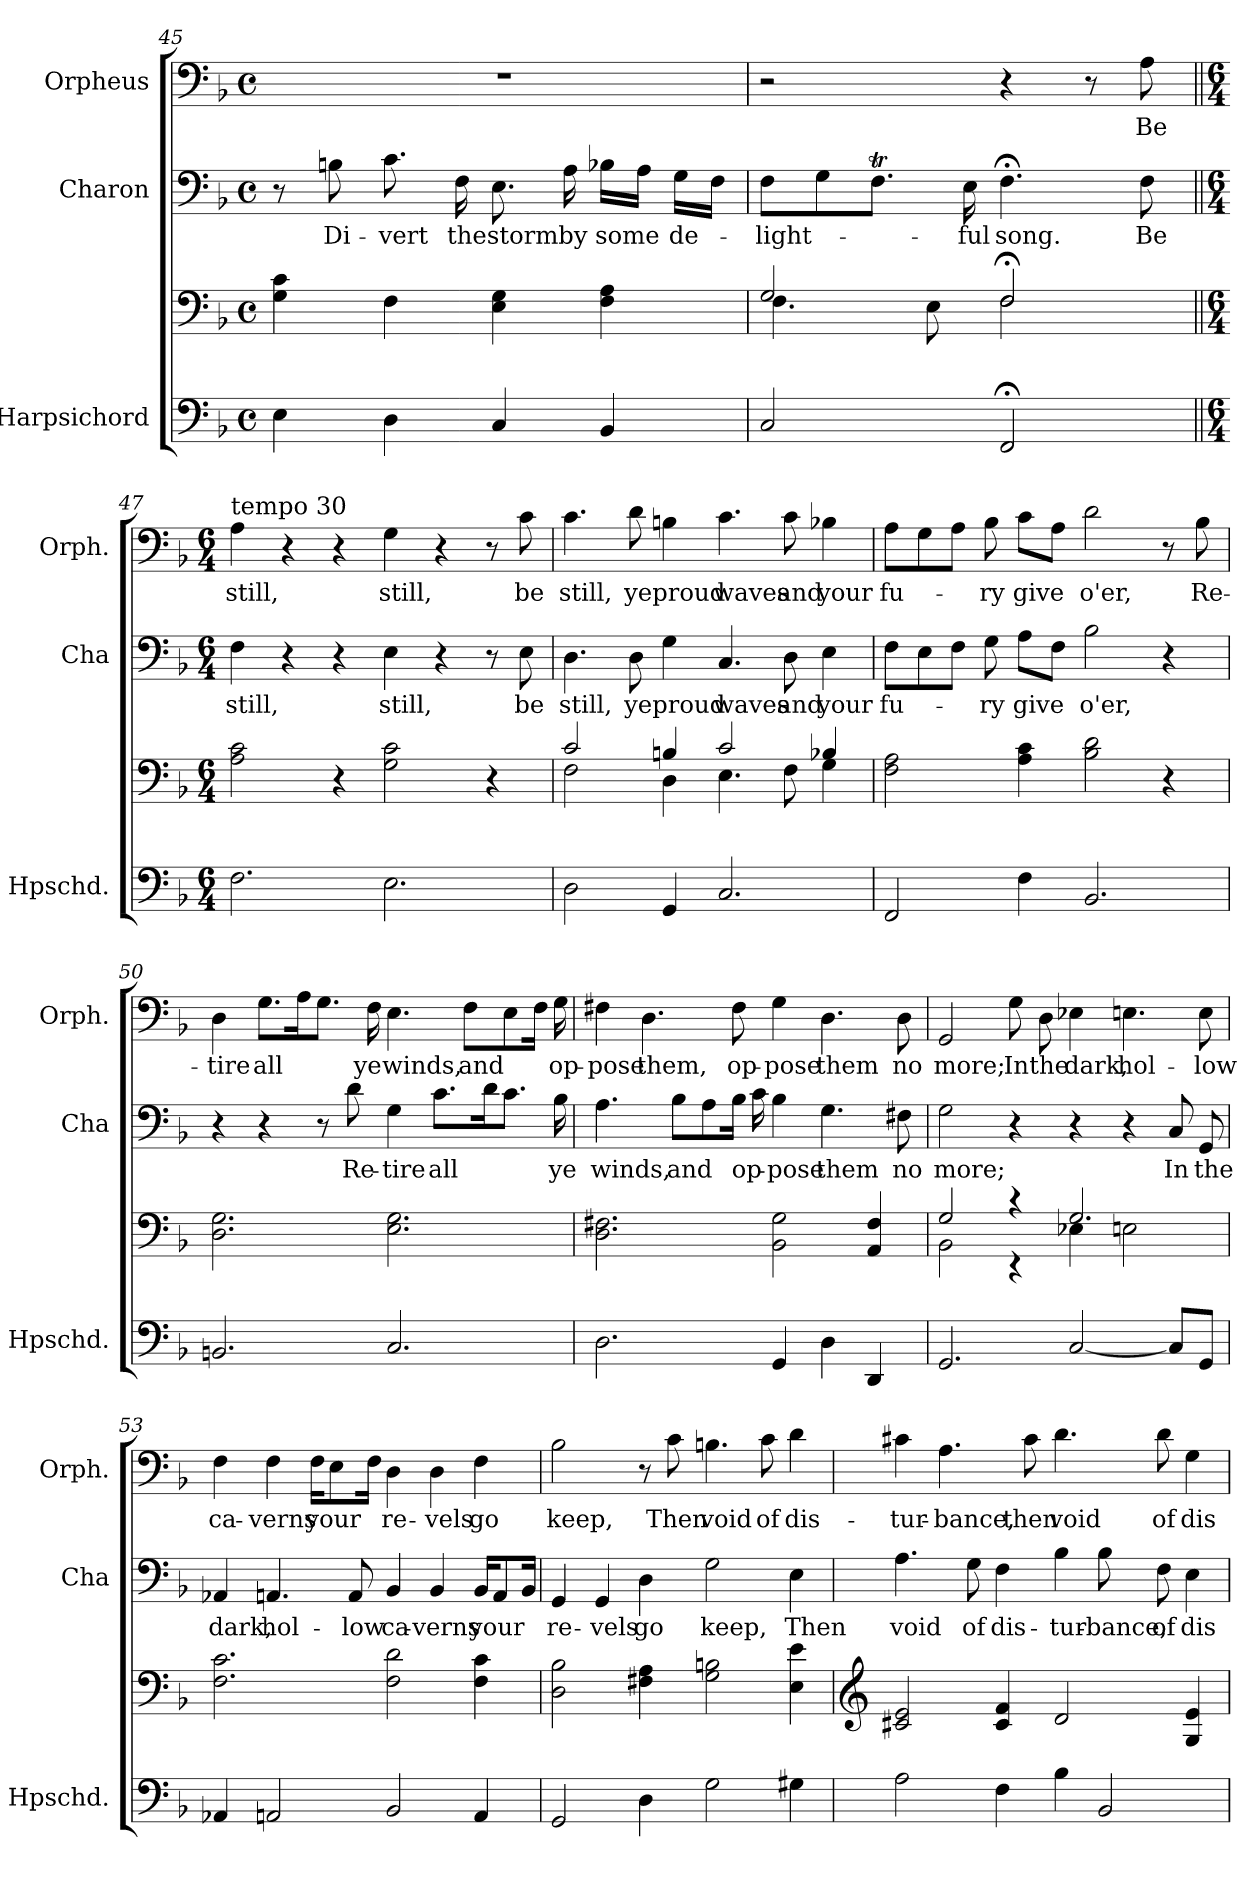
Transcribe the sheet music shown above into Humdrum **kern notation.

**kern	**kern	**kern	**text	**kern	**text
*part3	*part3	*part2	*part2	*part1	*part1
*staff4	*staff3	*staff2	*staff2	*staff1	*staff1
*I"Harpsichord	*	*I"Charon	*	*I"Orpheus	*
*I'Hpschd.	*	*I'Cha	*	*I'Orph.	*
!!LO:LB:g=z
*clefF4	*clefF4	*clefF4	*	*clefF4	*
*k[b-]	*k[b-]	*k[b-]	*	*k[b-]	*
*F:	*F:	*F:	*	*F:	*
*M4/4	*M4/4	*M4/4	*	*M4/4	*
*met(c)	*met(c)	*met(c)	*	*met(c)	*
=45	=45	=45	=45	=45	=45
4E\	4G\ 4c\	8r	.	1r	.
!	!	!	!LO:LY:b	!	!
.	.	8Bn\	Di-	.	.
!	!	!	!LO:LY:b	!	!
4D\	4F\	8.c\	-vert	.	.
!	!	!	!LO:LY:b	!	!
.	.	16F\	the	.	.
!	!	!	!LO:LY:b	!	!
4C/	4E\ 4G\	8.E\	storm	.	.
!	!	!	!LO:LY:b	!	!
.	.	16A\	by	.	.
!	!	!	!LO:LY:b	!	!
4BB-/	4F\ 4A\	16B-X\LL	some	.	.
.	.	16A\JJ	.	.	.
!	!	!	!LO:LY:b	!	!
.	.	16G\LL	de-	.	.
.	.	16F\JJ	.	.	.
=46	=46	=46	=46	=46	=46
*	*^	*	*	*	*
!	!	!	!	!LO:LY:b	!	!
2C/	2G/	4.F\	8F\L	-light-	2r	.
.	.	.	8G\	.	.	.
.	.	.	8.FT\J	.	.	.
.	.	8E\	.	.	.	.
!	!	!	!	!LO:LY:b	!	!
.	.	.	16E\	-ful	.	.
!	!	!	!	!LO:LY:b	!	!
2FF;</	2F;</	2F\	4.F;<\	song.	4r	.
.	.	.	.	.	8r	.
!	!	!	!	!LO:LY:b	!	!LO:LY:b
.	.	.	8F\	Be	8A\	Be
*	*v	*v	*	*	*	*
=47||	=47||	=47||	=47||	=47||	=47||
*M6/4	*M6/4	*M6/4	*	*M6/4	*
!	!	!	!	!LO:TX:a:t=tempo 30	!
!	!	!	!LO:LY:b	!	!LO:LY:b
2.F\	2A\ 2c\	4F\	still,	4A\	still,
.	.	4r	.	4r	.
.	4r	4r	.	4r	.
!	!	!	!LO:LY:b	!	!LO:LY:b
2.E\	2G\ 2c\	4E\	still,	4G\	still,
.	.	4r	.	4r	.
.	4r	8r	.	8r	.
!	!	!	!LO:LY:b	!	!LO:LY:b
.	.	8E\	be	8c\	be
!!LO:LB:g=z
=48	=48	=48	=48	=48	=48
*	*^	*	*	*	*
!	!	!	!	!LO:LY:b	!	!LO:LY:b
2D\	2c/	2F\	4.D\	still,	4.c\	still,
!	!	!	!	!LO:LY:b	!	!LO:LY:b
.	.	.	8D\	ye	8d\	ye
!	!	!	!	!LO:LY:b	!	!LO:LY:b
4GG/	4Bn/	4D\	4G\	proud	4Bn\	proud
!	!	!	!	!LO:LY:b	!	!LO:LY:b
2.C/	2c/	4.E\	4.C/	waves	4.c\	waves
!	!	!	!	!LO:LY:b	!	!LO:LY:b
.	.	8F\	8D\	and	8c\	and
!	!	!	!	!LO:LY:b	!	!LO:LY:b
.	4B-X/	4G\	4E\	your	4B-X\	your
=49	=49	=49	=49	=49	=49	=49
!	!	!	!	!LO:LY:b	!	!LO:LY:b
*	*v	*v	*	*	*	*
2FF/	2F\ 2A\	8F\L	fu-	8A\L	fu-
.	.	8E\	.	8G\	.
.	.	8F\J	.	8A\J	.
!	!	!	!LO:LY:b	!	!LO:LY:b
.	.	8G\	-ry	8B-\	-ry
!	!	!	!LO:LY:b	!	!LO:LY:b
4F\	4A\ 4c\	8A\L	give	8c\L	give
.	.	8F\J	.	8A\J	.
!	!	!	!LO:LY:b	!	!LO:LY:b
2.BB-/	2B-\ 2d\	2B-\	o'er,	2d\	o'er,
.	4r	4r	.	8r	.
!	!	!	!	!	!LO:LY:b
.	.	.	.	8B-\	Re-
=50	=50	=50	=50	=50	=50
!	!	!	!	!	!LO:LY:b
2.BBn/	2.D\ 2.G\	4r	.	4D\	-tire
!	!	!	!	!	!LO:LY:b
.	.	4r	.	8.G\L	all
.	.	.	.	16A\k	.
.	.	8r	.	8.G\J	.
!	!	!	!LO:LY:b	!	!
.	.	8d\	Re-	.	.
!	!	!	!	!	!LO:LY:b
.	.	.	.	16F\	ye
!	!	!	!LO:LY:b	!	!LO:LY:b
2.C/	2.E\ 2.G\	4G\	-tire	4.E\	winds,
!	!	!	!LO:LY:b	!	!
.	.	8.c\L	all	.	.
!	!	!	!	!	!LO:LY:b
.	.	.	.	8F\L	and
.	.	16d\k	.	.	.
.	.	8.c\J	.	8E\	.
.	.	.	.	16F\Jk	.
!	!	!	!LO:LY:b	!	!LO:LY:b
.	.	16B-\	ye	16G\	op-
!!LO:PB:g=z
=51	=51	=51	=51	=51	=51
!	!	!	!LO:LY:b	!	!LO:LY:b
2.D\	2.D\ 2.F#X\	4.A\	winds,	4F#X\	-pose
!	!	!	!	!	!LO:LY:b
.	.	.	.	4.D\	them,
!	!	!	!LO:LY:b	!	!
.	.	8B-\L	and	.	.
.	.	8A\	.	.	.
!	!	!	!	!	!LO:LY:b
.	.	16B-\Jk	.	8F#\	op-
!	!	!	!LO:LY:b	!	!
.	.	16c\	op-	.	.
!	!	!	!LO:LY:b	!	!LO:LY:b
4GG/	2BB-\ 2G\	4B-\	-pose	4G\	-pose
!	!	!	!LO:LY:b	!	!LO:LY:b
4D\	.	4.G\	them	4.D\	them
4DD/	4AA/ 4F#/	.	.	.	.
!	!	!	!LO:LY:b	!	!LO:LY:b
.	.	8F#X\	no	8D\	no
=52	=52	=52	=52	=52	=52
*	*^	*	*	*	*
!	!	!	!	!LO:LY:b	!	!LO:LY:b
2.GG/	2G/	2BB-\	2G\	more;	2GG/	more;
!	!	!	!	!	!	!LO:LY:b
.	4rc	4rEE	4r	.	8G\	In
!	!	!	!	!	!	!LO:LY:b
.	.	.	.	.	8D\	the
!	!	!	!	!	!	!LO:LY:b
[2C/	2.G/	4E-X\	4r	.	4E-X\	dark,
!	!	!	!	!	!	!LO:LY:b
.	.	2En\	4r	.	4.En\	hol-
!	!	!	!	!LO:LY:b	!	!
8C/L]	.	.	8C/	In	.	.
!	!	!	!	!LO:LY:b	!	!LO:LY:b
8GG/J	.	.	8GG/	the	8E\	-low
*	*v	*v	*	*	*	*
=53	=53	=53	=53	=53	=53
!	!	!	!LO:LY:b	!	!LO:LY:b
4AA-X/	2.F\ 2.c\	4AA-X/	dark,	4F\	ca-
!	!	!	!LO:LY:b	!	!LO:LY:b
2AAn/	.	4.AAn/	hol-	4F\	-verns
!	!	!	!	!	!LO:LY:b
.	.	.	.	16F\KL	your
.	.	.	.	8E\	.
!	!	!	!LO:LY:b	!	!
.	.	8AA/	-low	.	.
.	.	.	.	16F\Jk	.
!	!	!	!LO:LY:b	!	!LO:LY:b
2BB-/	2F\ 2d\	4BB-/	ca-	4D\	re-
!	!	!	!LO:LY:b	!	!LO:LY:b
.	.	4BB-/	-verns	4D\	-vels
!	!	!	!LO:LY:b	!	!LO:LY:b
4AA/	4F\ 4c\	16BB-/KL	your	4F\	go
.	.	8AA/	.	.	.
.	.	16BB-/Jk	.	.	.
!!LO:LB:g=z
=54	=54	=54	=54	=54	=54
!	!	!	!LO:LY:b	!	!LO:LY:b
2GG/	2D\ 2B-\	4GG/	re-	2B-\	keep,
!	!	!	!LO:LY:b	!	!
.	.	4GG/	-vels	.	.
!	!	!	!LO:LY:b	!	!
4D\	4F#X\ 4A\	4D\	go	8r	.
!	!	!	!	!	!LO:LY:b
.	.	.	.	8c\	Then
!	!	!	!LO:LY:b	!	!LO:LY:b
2G\	2G\ 2Bn\	2G\	keep,	4.Bn\	void
!	!	!	!	!	!LO:LY:b
.	.	.	.	8c\	of
!	!	!	!LO:LY:b	!	!LO:LY:b
4G#X\	4E\ 4e\	4E\	Then	4d\	dis-
=55	=55	=55	=55	=55	=55
*	*clefG2	*	*	*	*
!	!	!	!LO:LY:b	!	!LO:LY:b
2A\	2c#X/ 2e/	4.A\	void	4c#X\	-tur-
!	!	!	!	!	!LO:LY:b
.	.	.	.	4.A\	-bance,
!	!	!	!LO:LY:b	!	!
.	.	8G\	of	.	.
!	!	!	!LO:LY:b	!	!
4F\	4c#/ 4f/	4F\	dis-	.	.
!	!	!	!	!	!LO:LY:b
.	.	.	.	8c#\	then
!	!	!	!LO:LY:b	!	!LO:LY:b
4B-\	2d/	4B-\	-tur-	4.d\	void
!	!	!	!LO:LY:b	!	!
2BB-/	.	8B-\	-bance,	.	.
!	!	!	!LO:LY:b	!	!LO:LY:b
.	.	8F\	of	8d\	of
!	!	!	!LO:LY:b	!	!LO:LY:b
.	4G/ 4e/	4E\	dis-	4G\	dis-
=	=	=	=	=	=
*-	*-	*-	*-	*-	*-
